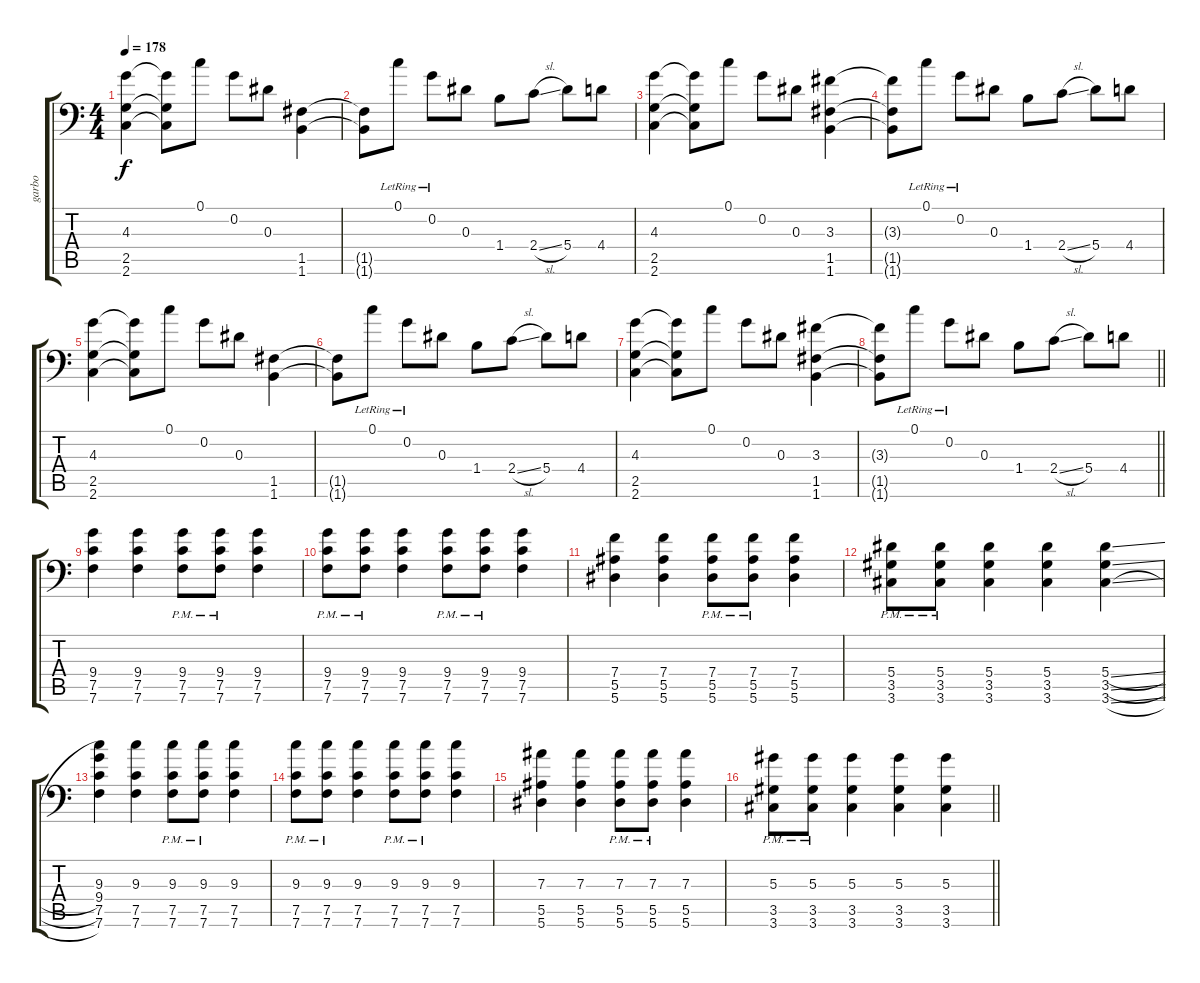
\track ("garbo" "garbo") {solo instrument distortionguitar}
\staff {score tabs}
\tuning (C4 G3 Eb3 Bb2 F2 Bb1) {hide}
\ts (4 4)
\tempo 178
\clef f4
\ks c
(4.3 2.5 2.6).4{dy f} (4.3{t} 2.5{t} 2.6{t}).8 0.1.8 0.2.8 0.3.8 (1.5 1.6).4 |
(1.5{t} 1.6{t}).8 0.1{lr}.8 0.2{lr}.8 0.3.8 1.4.8 2.4{sl}.8 5.4.8 4.4.8 |
(4.3 2.5 2.6).4 (4.3{t} 2.5{t} 2.6{t}).8 0.1.8 0.2.8 0.3.8 (3.3 1.5 1.6).4 |
(3.3{t} 1.5{t} 1.6{t}).8 0.1{lr}.8 0.2{lr}.8 0.3.8 1.4.8 2.4{sl}.8 5.4.8 4.4.8 |
(4.3 2.5 2.6).4 (4.3{t} 2.5{t} 2.6{t}).8 0.1.8 0.2.8 0.3.8 (1.5 1.6).4 |
(1.5{t} 1.6{t}).8 0.1{lr}.8 0.2{lr}.8 0.3.8 1.4.8 2.4{sl}.8 5.4.8 4.4.8 |
(4.3 2.5 2.6).4 (4.3{t} 2.5{t} 2.6{t}).8 0.1.8 0.2.8 0.3.8 (3.3 1.5 1.6).4 |
\barLineRight lightlight
(3.3{t} 1.5{t} 1.6{t}).8 0.1{lr}.8 0.2{lr}.8 0.3.8 1.4.8 2.4{sl}.8 5.4.8 4.4.8 |
(9.4 7.5 7.6).4 (9.4 7.5 7.6).4 (9.4 7.5 7.6{pm}).8 (9.4 7.5 7.6{pm}).8 (9.4 7.5 7.6).4 |
(9.4 7.5 7.6{pm}).8 (9.4 7.5 7.6{pm}).8 (9.4 7.5 7.6).4 (9.4 7.5 7.6{pm}).8 (9.4 7.5 7.6{pm}).8 (9.4 7.5 7.6).4 |
(7.4 5.5 5.6).4 (7.4 5.5 5.6).4 (7.4 5.5 5.6{pm}).8 (7.4 5.5 5.6{pm}).8 (7.4 5.5 5.6).4 |
(5.4 3.5 3.6{pm}).8 (5.4 3.5 3.6{pm}).8 (5.4 3.5 3.6).4 (5.4 3.5 3.6).4 (5.4{sl} 3.5{sl} 3.6{sl}).4 |
(9.3 9.4 7.5 7.6).4 (9.3 7.5 7.6).4 (9.3 7.5 7.6{pm}).8 (9.3 7.5 7.6{pm}).8 (9.3 7.5 7.6).4 |
(9.3 7.5 7.6{pm}).8 (9.3 7.5 7.6{pm}).8 (9.3 7.5 7.6).4 (9.3 7.5 7.6{pm}).8 (9.3 7.5 7.6{pm}).8 (9.3 7.5 7.6).4 |
(7.3 5.5 5.6).4 (7.3 5.5 5.6).4 (7.3 5.5 5.6{pm}).8 (7.3 5.5 5.6{pm}).8 (7.3 5.5 5.6).4 |
\barLineRight lightlight
(5.3 3.5 3.6{pm}).8 (5.3 3.5 3.6{pm}).8 (5.3 3.5 3.6).4 (5.3 3.5 3.6).4 (5.3 3.5 3.6).4
